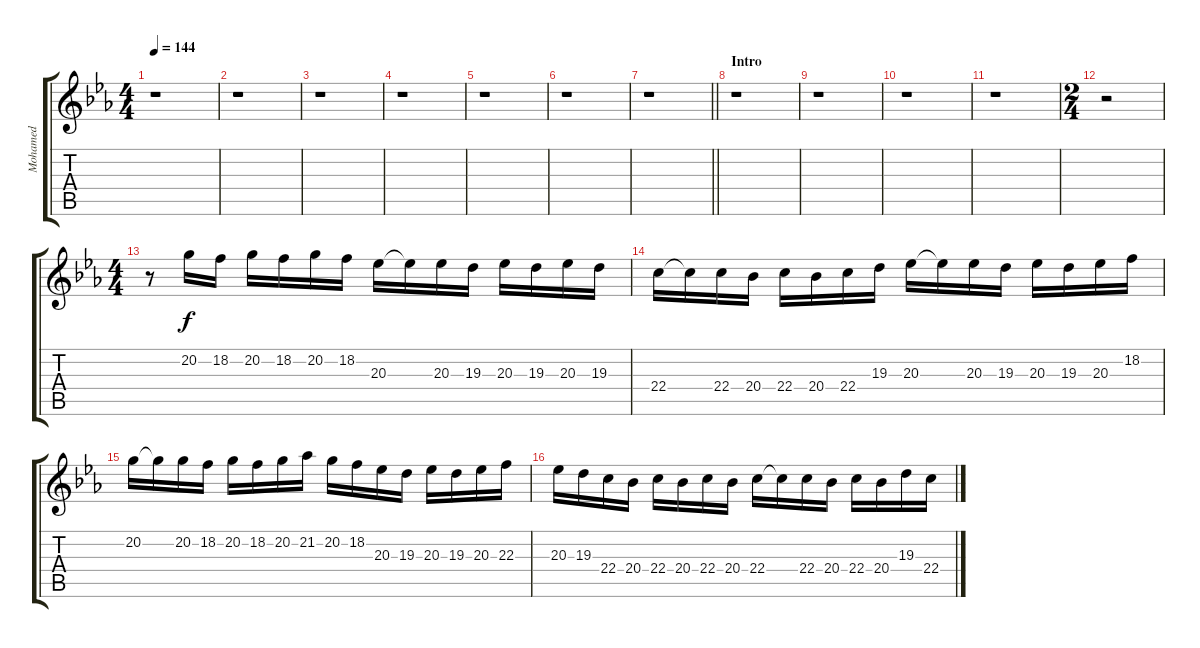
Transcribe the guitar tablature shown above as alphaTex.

\track ("Mohamed" "Mohamed") {instrument violin}
\staff {score tabs}
\tuning (E4 B3 G3 D3 A2 E2) {hide}
\ts (4 4)
\tempo 144
\clef g2
\ks eb
r.1{dy f instrument violin} |
r.1 |
r.1 |
r.1 |
r.1 |
r.1 |
\barLineRight lightlight
r.1 |
\section ("" "Intro")
r.1 |
r.1 |
r.1 |
r.1 |
\ts (2 4)
r.2 |
\ts (4 4)
r.8 20.2.16 18.2.16 20.2.16 18.2.16 20.2.16 18.2.16 20.3.16 20.3{t}.16 20.3.16 19.3.16 20.3.16 19.3.16 20.3.16 19.3.16 |
22.4.16 22.4{t}.16 22.4.16 20.4.16 22.4.16 20.4.16 22.4.16 19.3.16 20.3.16 20.3{t}.16 20.3.16 19.3.16 20.3.16 19.3.16 20.3.16 18.2.16 |
20.2.16 20.2{t}.16 20.2.16 18.2.16 20.2.16 18.2.16 20.2.16 21.2.16 20.2.16 18.2.16 20.3.16 19.3.16 20.3.16 19.3.16 20.3.16 22.3.16 |
20.3.16 19.3.16 22.4.16 20.4.16 22.4.16 20.4.16 22.4.16 20.4.16 22.4.16 22.4{t}.16 22.4.16 20.4.16 22.4.16 20.4.16 19.3.16 22.4.16
